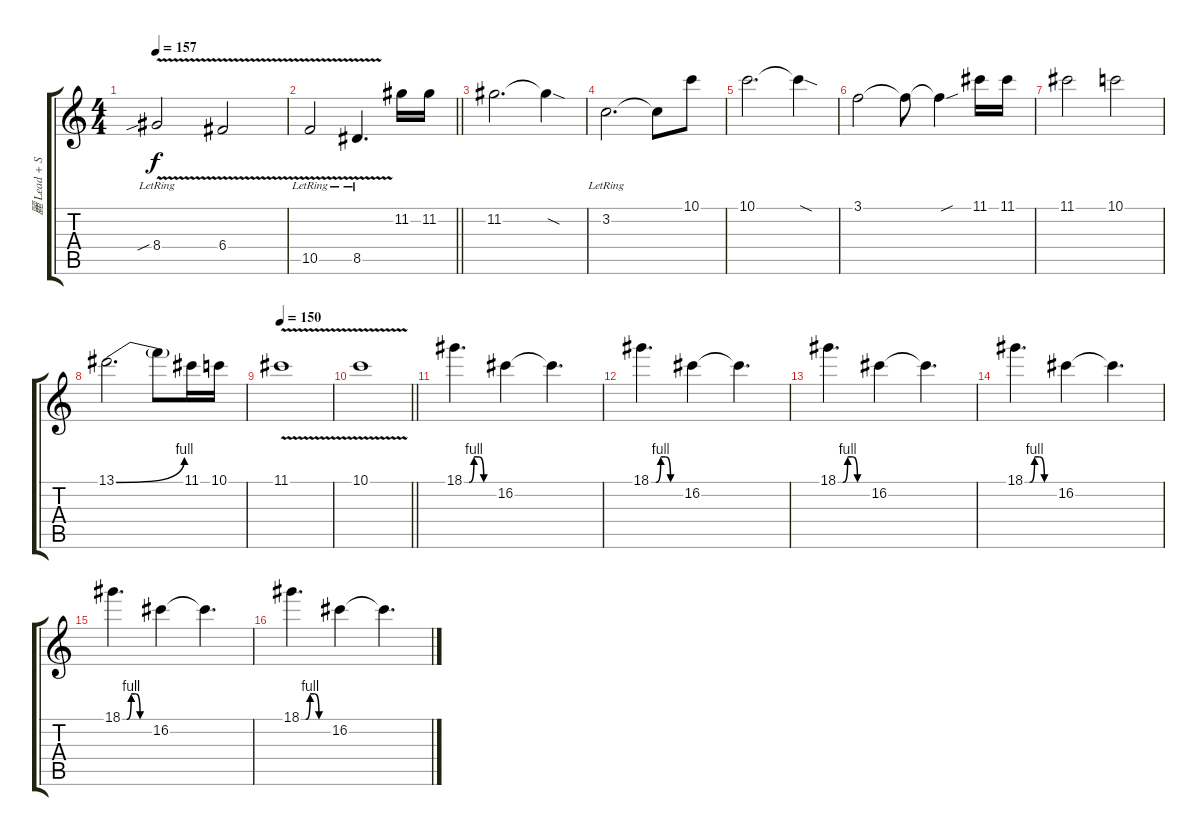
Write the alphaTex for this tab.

\track ("麗 Lead + Solo" "麗 Lead + S") {instrument distortionguitar}
\staff {score tabs}
\tuning (D4 A3 F3 C3 G2 D2) {hide}
\ts (4 4)
\tempo 157
\clef g2
\ks c
8.4{v sib lr}.2{dy f} 6.4{v}.2 |
\barLineRight lightlight
10.5{v lr}.2 8.5{v lr}.4{d} 11.2.16 11.2.16 |
\section ("" "")
11.2.2{d} 11.2{sod t}.4 |
3.2{lr}.2{d} 3.2{t}.8 10.1.8 |
10.1.2{d} 10.1{sod t}.4 |
3.1.2 3.1{t}.8 3.1{sou t}.4 11.1.16 11.1.16 |
11.1.2 10.1.2 |
13.1{be (bend 0 0 60 4)}.2{d} 13.1{t}.8 11.1.16 10.1.16 |
\tempo 150
11.1{v}.1 |
\barLineRight lightlight
10.1{v}.1 |
\section ("" "")
18.1{be (custom 0 0 10 0 20 4 30 4 40 0 60 0)}.4{d} 16.2.4 16.2{t}.4{d} |
18.1{be (custom 0 0 10 0 20 4 30 4 40 0 60 0)}.4{d} 16.2.4 16.2{t}.4{d} |
18.1{be (custom 0 0 10 0 20 4 30 4 40 0 60 0)}.4{d} 16.2.4 16.2{t}.4{d} |
18.1{be (custom 0 0 10 0 20 4 30 4 40 0 60 0)}.4{d} 16.2.4 16.2{t}.4{d} |
18.1{be (custom 0 0 10 0 20 4 30 4 40 0 60 0)}.4{d volume 0} 16.2.4 16.2{t}.4{d} |
18.1{be (custom 0 0 10 0 20 4 30 4 40 0 60 0)}.4{d} 16.2.4 16.2{t}.4{d}
